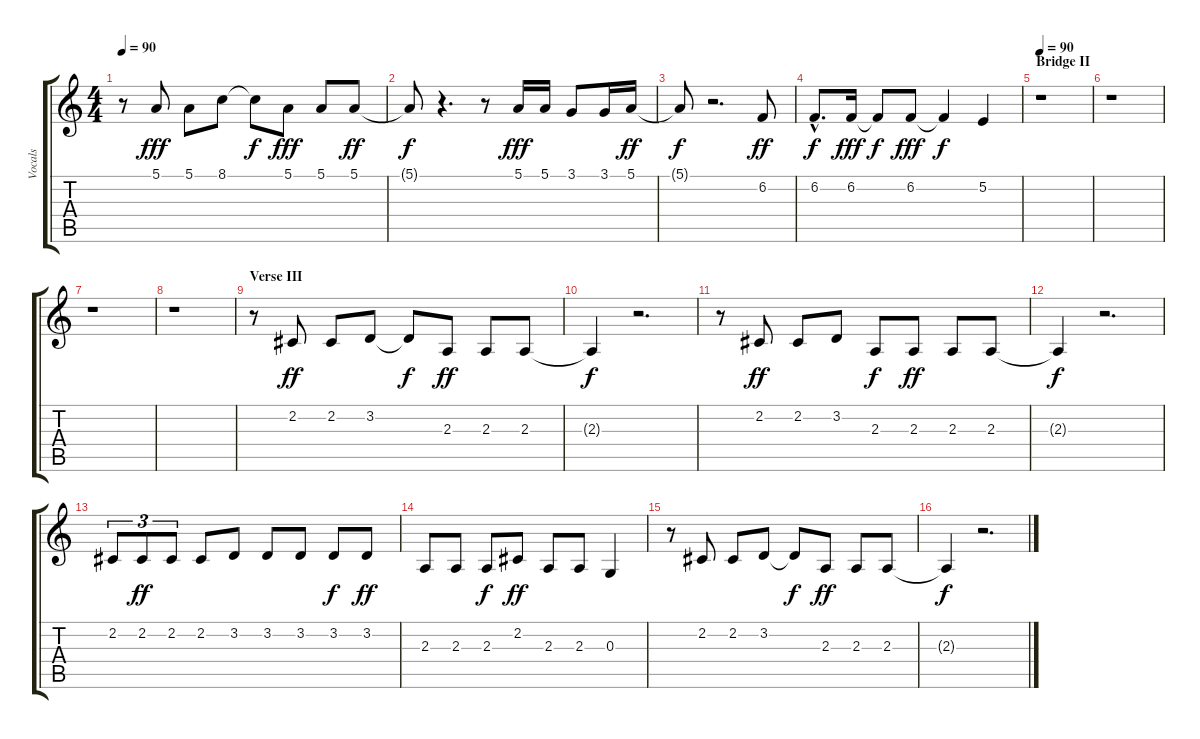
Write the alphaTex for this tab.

\track ("Vocals" "Vocals") {instrument piccolo}
\staff {score tabs}
\tuning (E4 B3 G3 D3 A2 E2) {hide}
\ts (4 4)
\tempo 90
\clef g2
\ks c
r.8{dy f} 5.1.8{dy fff volume 16} 5.1.8 8.1.8 8.1{t}.8{dy f} 5.1.8{dy fff} 5.1.8 5.1.8{dy ff} |
5.1{t}.8{dy f} r.4{d} r.8 5.1.16{dy fff} 5.1.16 3.1.8 3.1.16 5.1.16{dy ff} |
5.1{t}.8{dy f} r.2{d} 6.2.8{dy ff} |
6.2{hac}.8{d dy f} 6.2.16{dy fff} 6.2{t}.8{dy f} 6.2.8{dy fff} 6.2{t}.4{dy f} 5.2.4 |
\section ("" "Bridge II")
\tempo 90
r.1 |
r.1 |
r.1 |
r.1 |
\section ("" "Verse III")
r.8 2.2.8{dy ff volume 16} 2.2.8 3.2.8 3.2{t}.8{dy f} 2.3.8{dy ff} 2.3.8 2.3.8 |
2.3{t}.4{dy f} r.2{d} |
r.8 2.2.8{dy ff} 2.2.8 3.2.8 2.3.8{dy f} 2.3.8{dy ff} 2.3.8 2.3.8 |
2.3{t}.4{dy f} r.2{d} |
2.2.8{tu (3 2)} 2.2.8{tu (3 2) dy ff} 2.2.8{tu (3 2)} 2.2.8 3.2.8 3.2.8 3.2.8 3.2.8{dy f} 3.2.8{dy ff} |
2.3.8 2.3.8 2.3.8{dy f} 2.2.8{dy ff} 2.3.8 2.3.8 0.3.4 |
r.8 2.2.8 2.2.8 3.2.8 3.2{t}.8{dy f} 2.3.8{dy ff} 2.3.8 2.3.8 |
2.3{t}.4{dy f} r.2{d}
